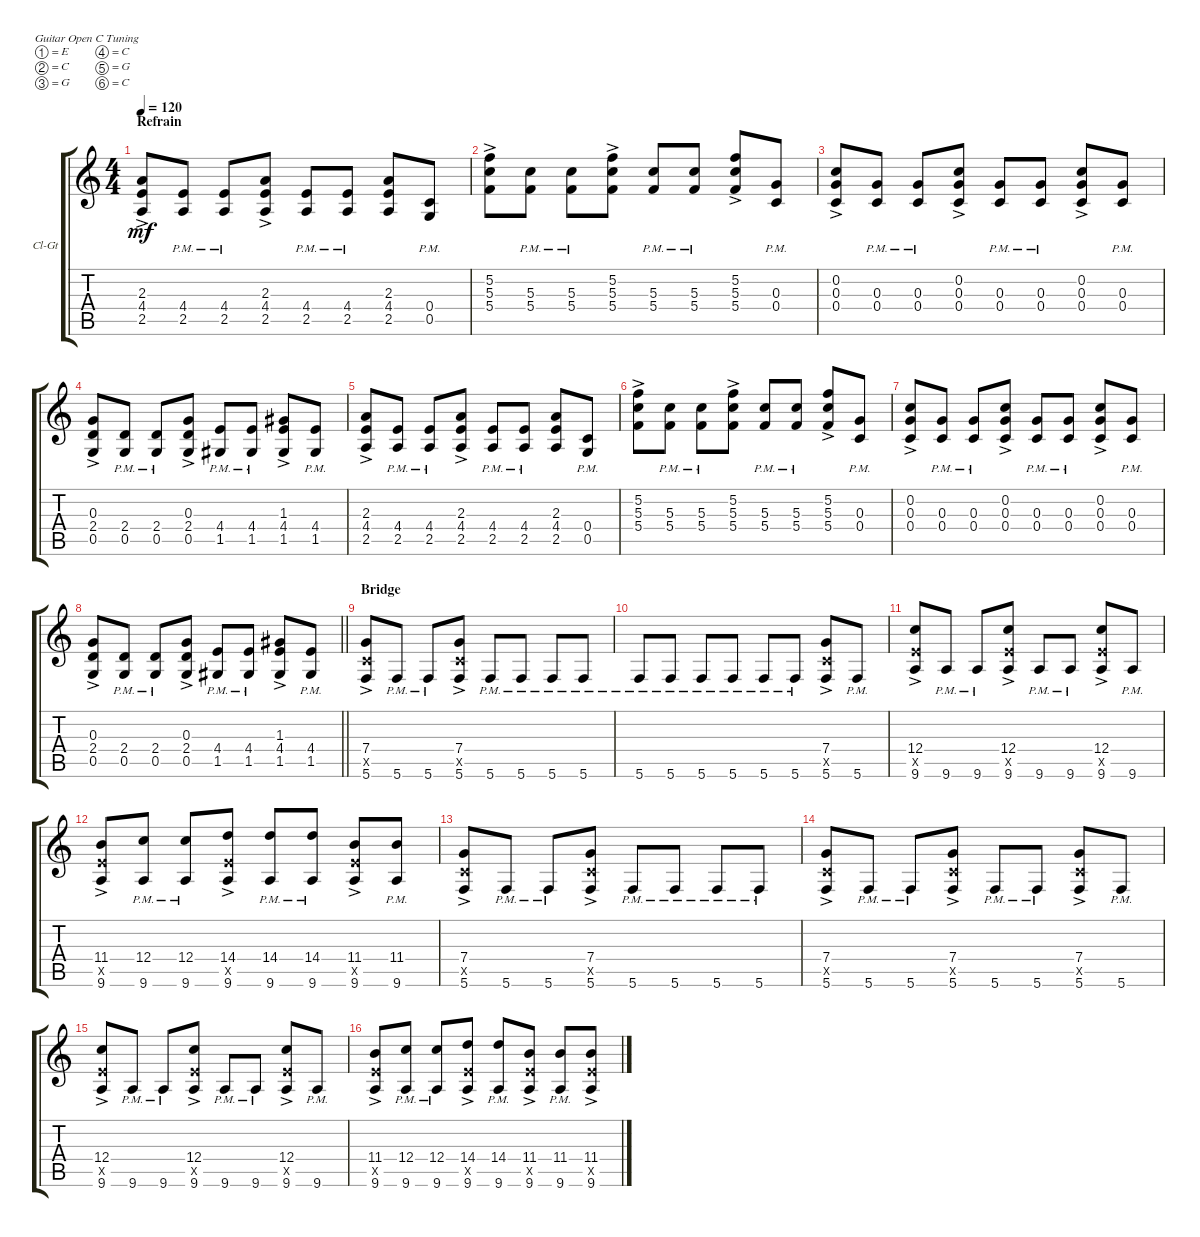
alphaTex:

\defaultSystemsLayout 4
\bracketExtendMode groupsimilarinstruments
\firstSystemTrackNameOrientation horizontal
\otherSystemsTrackNameOrientation horizontal
\track ("Clean Guitar" "Cl-Gt") {multiBarRest instrument electricguitarclean}
\staff {score tabs}
\tuning (E4 C4 G3 C3 G2 C2)
\ts (4 4)
\section ("" "Refrain")
\tempo 120
\clef g2
\ks c
(2.5{ac} 4.4{ac} 2.3{ac}).8{dy mf} (2.5{pm} 4.4{pm}).8 (2.5{pm} 4.4{pm}).8 (2.5{ac} 4.4{ac} 2.3{ac}).8 (2.5{pm} 4.4{pm}).8 (2.5{pm} 4.4{pm}).8 (2.5 4.4 2.3).8 (0.5{pm} 0.4{pm}).8 |
(5.4{ac} 5.3{ac} 5.2{ac}).8 (5.4{pm} 5.3{pm}).8 (5.4{pm} 5.3{pm}).8 (5.4{ac} 5.3{ac} 5.2{ac}).8 (5.4{pm} 5.3{pm}).8 (5.4{pm} 5.3{pm}).8 (5.4{ac} 5.3{ac} 5.2{ac}).8 (0.4{pm} 0.3{pm}).8 |
(0.4{ac} 0.3{ac} 0.2{ac}).8 (0.4{pm} 0.3{pm}).8 (0.4{pm} 0.3{pm}).8 (0.4{ac} 0.3{ac} 0.2{ac}).8 (0.4{pm} 0.3{pm}).8 (0.4{pm} 0.3{pm}).8 (0.4{ac} 0.3{ac} 0.2{ac}).8 (0.4{pm} 0.3{pm}).8 |
(0.5{ac} 2.4{ac} 0.3{ac}).8 (0.5{pm} 2.4{pm}).8 (0.5{pm} 2.4{pm}).8 (0.5{ac} 2.4{ac} 0.3{ac}).8 (1.5{pm} 4.4{pm}).8 (1.5{pm} 4.4{pm}).8 (1.5{ac} 4.4{ac} 1.3{ac}).8 (1.5{pm} 4.4{pm}).8 |
(2.5{ac} 4.4{ac} 2.3{ac}).8 (2.5{pm} 4.4{pm}).8 (2.5{pm} 4.4{pm}).8 (2.5{ac} 4.4{ac} 2.3{ac}).8 (2.5{pm} 4.4{pm}).8 (2.5{pm} 4.4{pm}).8 (2.5 4.4 2.3).8 (0.5{pm} 0.4{pm}).8 |
(5.4{ac} 5.3{ac} 5.2{ac}).8 (5.4{pm} 5.3{pm}).8 (5.4{pm} 5.3{pm}).8 (5.4{ac} 5.3{ac} 5.2{ac}).8 (5.4{pm} 5.3{pm}).8 (5.4{pm} 5.3{pm}).8 (5.4{ac} 5.3{ac} 5.2{ac}).8 (0.4{pm} 0.3{pm}).8 |
(0.4{ac} 0.3{ac} 0.2{ac}).8 (0.4{pm} 0.3{pm}).8 (0.4{pm} 0.3{pm}).8 (0.4{ac} 0.3{ac} 0.2{ac}).8 (0.4{pm} 0.3{pm}).8 (0.4{pm} 0.3{pm}).8 (0.4{ac} 0.3{ac} 0.2{ac}).8 (0.4{pm} 0.3{pm}).8 |
\barLineRight lightlight
(0.5{ac} 2.4{ac} 0.3{ac}).8 (0.5{pm} 2.4{pm}).8 (0.5{pm} 2.4{pm}).8 (0.5{ac} 2.4{ac} 0.3{ac}).8 (1.5{pm} 4.4{pm}).8 (1.5{pm} 4.4{pm}).8 (1.5{ac} 4.4{ac} 1.3{ac}).8 (1.5{pm} 4.4{pm}).8 |
\section ("" "Bridge")
(5.6{ac} 5.5{ac x} 7.4{ac}).8 5.6{pm}.8 5.6{pm}.8 (5.6{ac} 5.5{ac x} 7.4{ac}).8 5.6{pm}.8 5.6{pm}.8 5.6{pm}.8 5.6{pm}.8 |
5.6{pm}.8 5.6{pm}.8 5.6{pm}.8 5.6{pm}.8 5.6{pm}.8 5.6{pm}.8 (5.6{ac} 5.5{ac x} 7.4{ac}).8 5.6{pm}.8 |
(12.4{ac} 9.6{ac} 9.5{ac x}).8 9.6{pm}.8 9.6{pm}.8 (12.4{ac} 9.6{ac} 9.5{ac x}).8 9.6{pm}.8 9.6{pm}.8 (12.4{ac} 9.6{ac} 9.5{ac x}).8 9.6{pm}.8 |
(11.4{ac} 9.5{ac x} 9.6{ac}).8 (12.4 9.6{pm}).8 (12.4{pm} 9.6{pm}).8 (14.4{ac} 9.5{ac x} 9.6{ac}).8 (14.4{pm} 9.6{pm}).8 (14.4{pm} 9.6{pm}).8 (11.4{ac} 9.6{ac} 9.5{ac x}).8 (11.4{pm} 9.6{pm}).8 |
(5.6{ac} 5.5{ac x} 7.4{ac}).8 5.6{pm}.8 5.6{pm}.8 (5.6{ac} 5.5{ac x} 7.4{ac}).8 5.6{pm}.8 5.6{pm}.8 5.6{pm}.8 5.6{pm}.8 |
(5.6{ac} 5.5{ac x} 7.4{ac}).8 5.6{pm}.8 5.6{pm}.8 (5.6{ac} 5.5{ac x} 7.4{ac}).8 5.6{pm}.8 5.6{pm}.8 (5.6{ac} 5.5{ac x} 7.4{ac}).8 5.6{pm}.8 |
(12.4{ac} 9.6{ac} 9.5{ac x}).8 9.6{pm}.8 9.6{pm}.8 (12.4{ac} 9.6{ac} 9.5{ac x}).8 9.6{pm}.8 9.6{pm}.8 (12.4{ac} 9.6{ac} 9.5{ac x}).8 9.6{pm}.8 |
(11.4{ac} 9.5{ac x} 9.6{ac}).8 (12.4 9.6{pm}).8 (12.4{pm} 9.6{pm}).8 (14.4{ac} 9.5{ac x} 9.6{ac}).8 (14.4{pm} 9.6{pm}).8 (11.4{ac} 9.6{ac} 9.5{ac x}).8 (11.4{pm} 9.6{pm}).8 (11.4{ac} 9.6{ac} 9.5{ac x}).8
